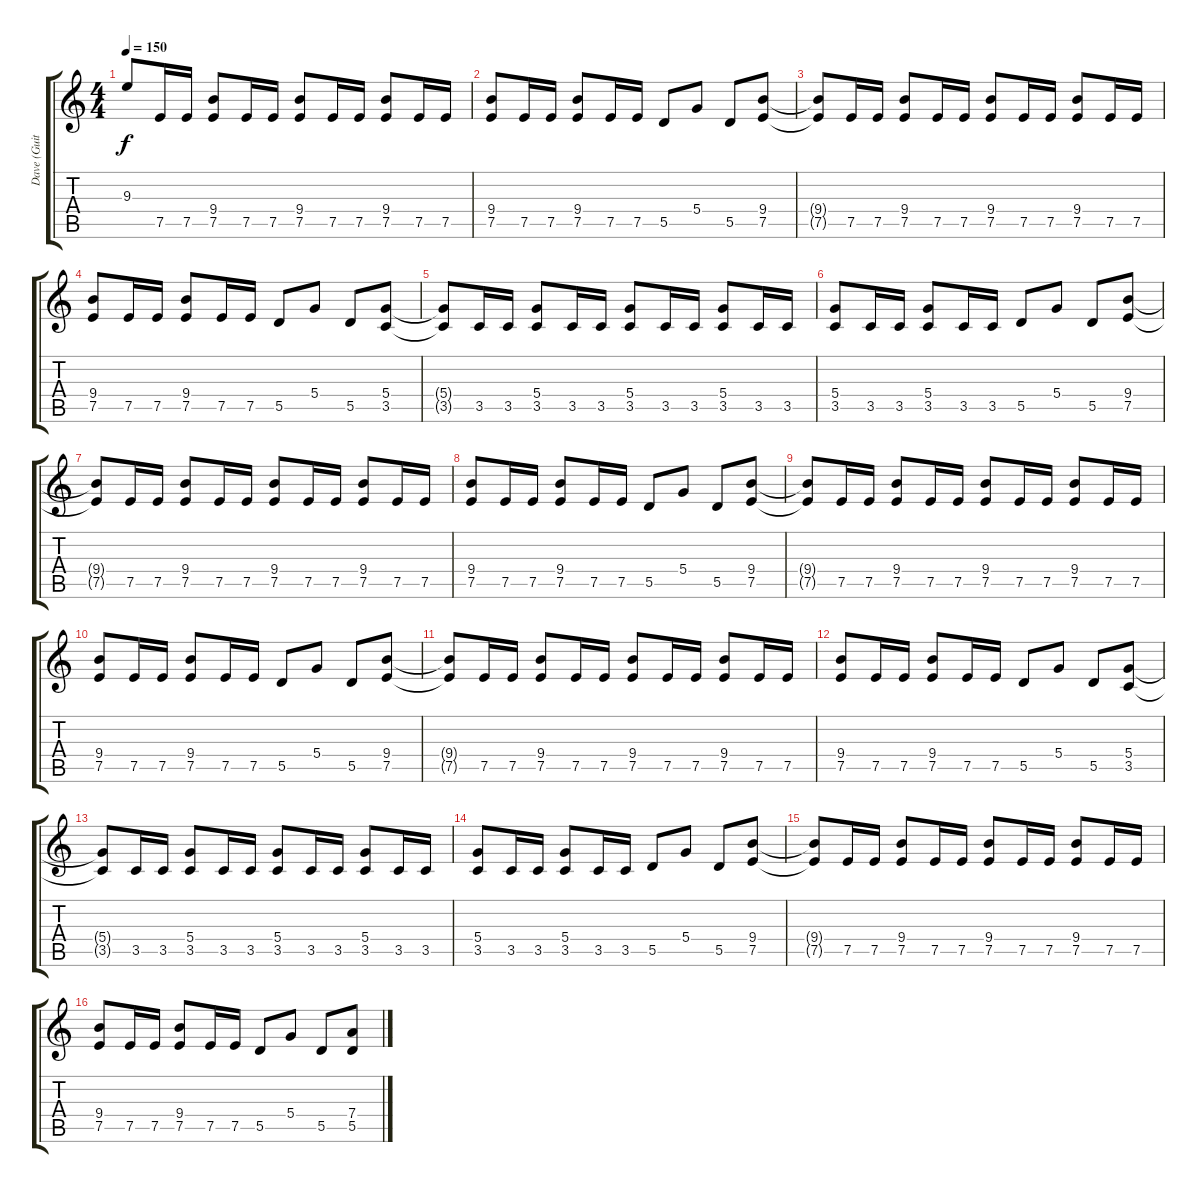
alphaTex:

\track ("Dave (Guitar 1)" "Dave (Guit") {instrument distortionguitar}
\staff {score tabs}
\tuning (E4 B3 G3 D3 A2 E2) {hide}
\ts (4 4)
\tempo 150
\clef g2
\ks c
9.3{t}.8{dy f} 7.5.16 7.5.16 (9.4 7.5).8 7.5.16 7.5.16 (9.4 7.5).8 7.5.16 7.5.16 (9.4 7.5).8 7.5.16 7.5.16 |
(9.4 7.5).8 7.5.16 7.5.16 (9.4 7.5).8 7.5.16 7.5.16 5.5.8 5.4.8 5.5.8 (9.4 7.5).8 |
(9.4{t} 7.5{t}).8 7.5.16 7.5.16 (9.4 7.5).8 7.5.16 7.5.16 (9.4 7.5).8 7.5.16 7.5.16 (9.4 7.5).8 7.5.16 7.5.16 |
(9.4 7.5).8 7.5.16 7.5.16 (9.4 7.5).8 7.5.16 7.5.16 5.5.8 5.4.8 5.5.8 (5.4 3.5).8 |
(5.4{t} 3.5{t}).8 3.5.16 3.5.16 (5.4 3.5).8 3.5.16 3.5.16 (5.4 3.5).8 3.5.16 3.5.16 (5.4 3.5).8 3.5.16 3.5.16 |
(5.4 3.5).8 3.5.16 3.5.16 (5.4 3.5).8 3.5.16 3.5.16 5.5.8 5.4.8 5.5.8 (9.4 7.5).8 |
(9.4{t} 7.5{t}).8 7.5.16 7.5.16 (9.4 7.5).8 7.5.16 7.5.16 (9.4 7.5).8 7.5.16 7.5.16 (9.4 7.5).8 7.5.16 7.5.16 |
(9.4 7.5).8 7.5.16 7.5.16 (9.4 7.5).8 7.5.16 7.5.16 5.5.8 5.4.8 5.5.8 (9.4 7.5).8 |
(9.4{t} 7.5{t}).8 7.5.16 7.5.16 (9.4 7.5).8 7.5.16 7.5.16 (9.4 7.5).8 7.5.16 7.5.16 (9.4 7.5).8 7.5.16 7.5.16 |
(9.4 7.5).8 7.5.16 7.5.16 (9.4 7.5).8 7.5.16 7.5.16 5.5.8 5.4.8 5.5.8 (9.4 7.5).8 |
(9.4{t} 7.5{t}).8 7.5.16 7.5.16 (9.4 7.5).8 7.5.16 7.5.16 (9.4 7.5).8 7.5.16 7.5.16 (9.4 7.5).8 7.5.16 7.5.16 |
(9.4 7.5).8 7.5.16 7.5.16 (9.4 7.5).8 7.5.16 7.5.16 5.5.8 5.4.8 5.5.8 (5.4 3.5).8 |
(5.4{t} 3.5{t}).8 3.5.16 3.5.16 (5.4 3.5).8 3.5.16 3.5.16 (5.4 3.5).8 3.5.16 3.5.16 (5.4 3.5).8 3.5.16 3.5.16 |
(5.4 3.5).8 3.5.16 3.5.16 (5.4 3.5).8 3.5.16 3.5.16 5.5.8 5.4.8 5.5.8 (9.4 7.5).8 |
(9.4{t} 7.5{t}).8 7.5.16 7.5.16 (9.4 7.5).8 7.5.16 7.5.16 (9.4 7.5).8 7.5.16 7.5.16 (9.4 7.5).8 7.5.16 7.5.16 |
(9.4 7.5).8 7.5.16 7.5.16 (9.4 7.5).8 7.5.16 7.5.16 5.5.8 5.4.8 5.5.8 (7.4 5.5).8
